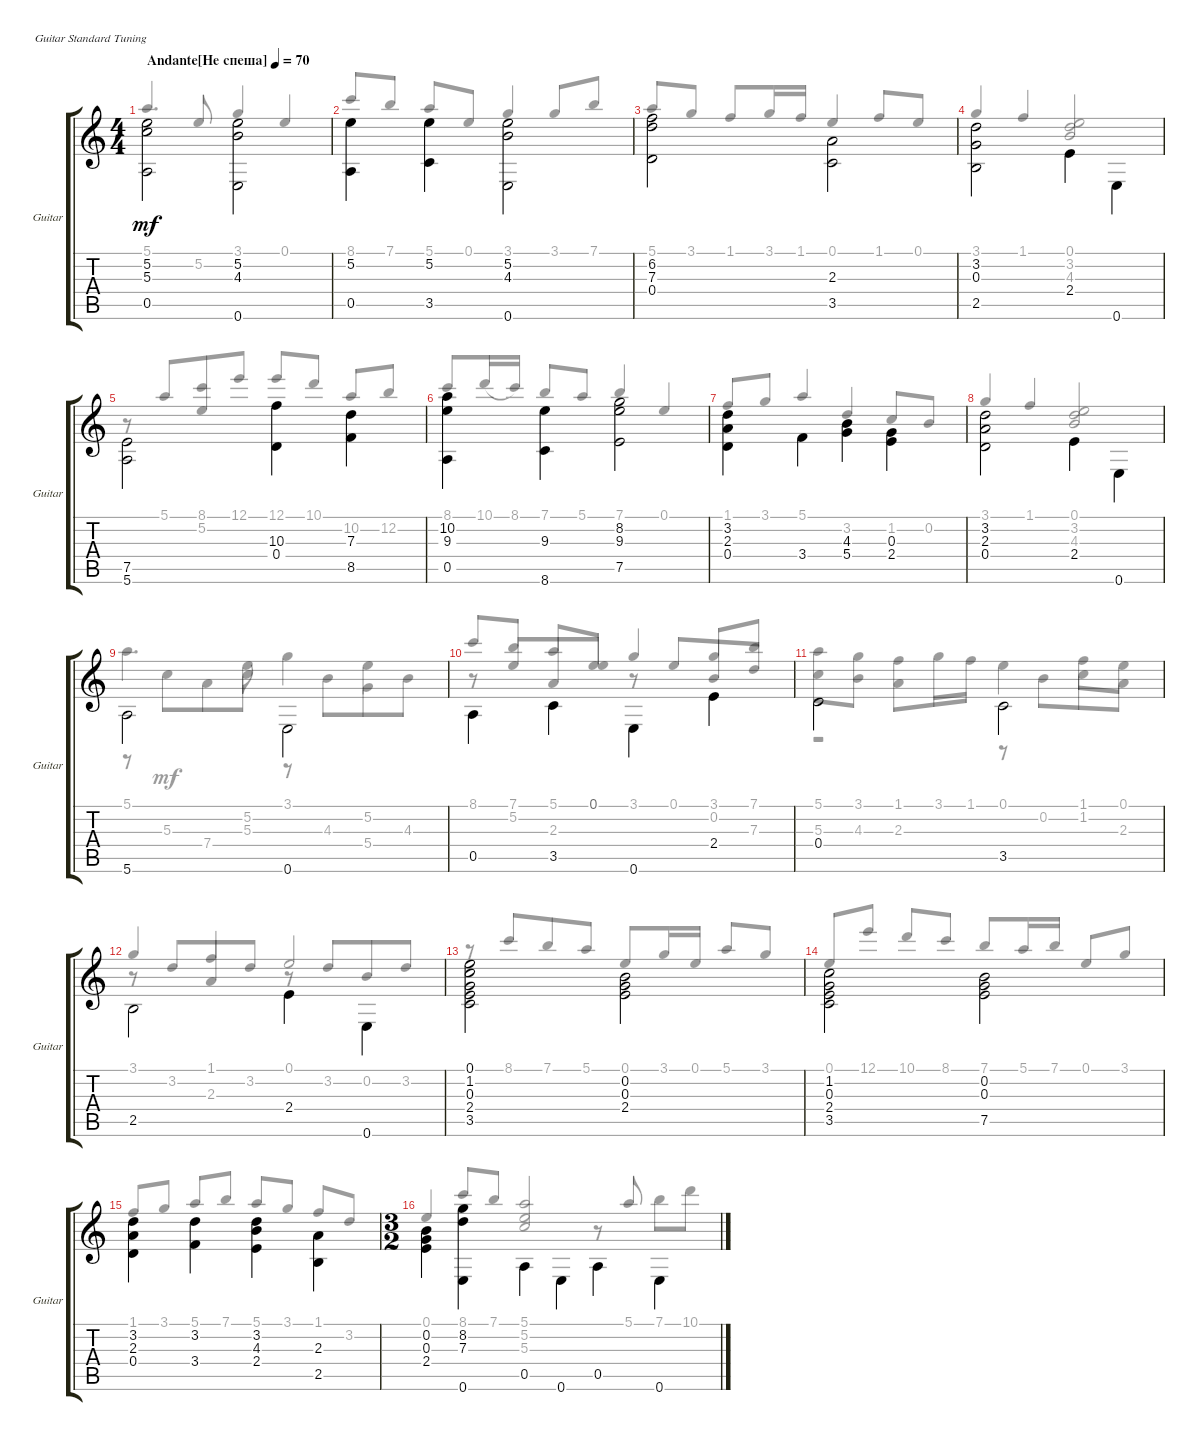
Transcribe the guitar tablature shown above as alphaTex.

\defaultSystemsLayout 4
\bracketExtendMode groupsimilarinstruments
\useSystemSignSeparator
\singleTrackTrackNamePolicy allsystems
\multiTrackTrackNamePolicy allsystems
\firstSystemTrackNameOrientation horizontal
\otherSystemsTrackNameOrientation horizontal
\track ("Guitar" "Guitar") {instrument acousticguitarsteel}
\staff {score tabs}
\tuning (E4 B3 G3 D3 A2 E2)
\voice
\ts (4 4)
\tempo (70 "Andante[Не спеша]")
\clef g2
\ks c
(0.5 5.3 5.2).2{dy mf instrument acousticguitarsteel beam invert} (5.2 4.3 0.6).2{beam invert} |
(0.5 5.2).4{beam invert} (5.2 3.5).4{beam invert} (0.6 4.3 5.2).2{beam invert} |
(0.4 7.3 6.2).2{beam invert} (3.5 2.3).2{beam invert} |
(2.5 0.3 3.2).2{beam invert} 2.4.4{beam invert} 0.6.4{beam invert} |
(7.5 5.6).2{beam invert} (0.4 10.3).4{beam invert} (8.5 7.3).4{beam invert} |
(0.5 9.3 10.2).4{beam invert} (8.6 9.3).4{beam invert} (7.5 9.3 8.2).2{beam invert} |
(0.4 2.3 3.2).4{beam invert} 3.4.4{beam invert} (5.4 4.3).4{beam invert} (2.4 0.3).4{beam invert} |
(0.4 2.3 3.2).2{beam invert} 2.4.4{beam invert} 0.6.4{beam invert} |
5.6.2{beam invert} 0.6.2{beam invert} |
0.5.4{beam invert} 3.5.4{beam invert} 0.6.4{beam invert} 2.4.4{beam invert} |
0.4.2{beam invert} 3.5.2{beam invert} |
2.5.2{beam invert} 2.4.4{beam invert} 0.6.4{beam invert} |
(3.5 2.4 0.3 1.2 0.1).2{beam invert} (2.4 0.3 0.2).2{beam invert} |
(3.5 2.4 0.3 1.2).2{beam invert} (7.5 0.3 0.2).2{beam invert} |
(0.4 2.3 3.2).4{beam invert} (3.2 3.4).4{beam invert} (2.4 4.3 3.2).4{beam invert} (2.5 2.3).4{beam invert} |
\ts (3 2)
(2.4 0.3 0.2).4{beam invert} (0.6 7.3 8.2).4{beam invert} 0.5.4{beam invert} 0.6.4{beam invert} 0.5.4{beam invert} 0.6.4{beam invert}
\voice
\clef g2
\ottava regular
\simile none
\ks c
5.1.4{d dy mf beam invert} 5.2.8{beam invert} 3.1.4{beam invert} 0.1.4{beam invert} |
8.1.8{beam invert} 7.1.8 5.1.8{beam invert} 0.1.8 3.1.4{beam invert} 3.1.8{beam invert} 7.1.8 |
5.1.8{beam invert} 3.1.8 1.1.8{beam invert} 3.1.16 1.1.16 0.1.4{beam invert} 1.1.8{beam invert} 0.1.8 |
3.1.4{beam invert} 1.1.4{beam invert} (4.3 3.2 0.1).2{beam invert} |
r.8{beam invert beam merge} 5.1.8{beam invert beam merge} (5.2 8.1).8{beam merge} 12.1.8 12.1.8{beam invert} 10.1.8 10.2.8{beam invert} 12.2.8 |
8.1.8{beam invert} 10.1.16{legatoorigin} 8.1.16 7.1.8{beam invert} 5.1.8 7.1.4{beam invert} 0.1.4{beam invert} |
1.1.8{beam invert} 3.1.8 5.1.4{beam invert} 3.2.4{beam invert} 1.2.8{beam invert} 0.2.8 |
3.1.4{beam invert} 1.1.4{beam invert} (0.1 3.2 4.3).2{beam invert} |
5.1.4{d} 5.2.8 3.1.4 5.2.4 |
r.8{beam invert beam merge} 5.2.8{beam invert beam merge} 2.3.8 0.1.8 r.8{beam invert} 0.1.8{beam invert beam merge} 0.2.8 7.3.8 |
(5.3 5.1).8 (3.1 4.3).8 (2.3 1.1).8 3.1.16 1.1.16 0.1.4 1.1.8 0.1.8 |
r.8{beam invert beam merge} 3.2.8{beam invert beam merge} 2.3.8 3.2.8 r.8{beam invert} 3.2.8{beam invert beam merge} 0.2.8 3.2.8 |
r.8{beam invert} 8.1.8{beam invert beam merge} 7.1.8 5.1.8 0.1.8{beam invert} 3.1.16 0.1.16 5.1.8{beam invert} 3.1.8 |
0.1.8{beam invert} 12.1.8 10.1.8{beam invert} 8.1.8 7.1.8{beam invert} 5.1.16 7.1.16 0.1.8{beam invert} 3.1.8 |
1.1.8{beam invert} 3.1.8 5.1.8{beam invert} 7.1.8 5.1.8{beam invert} 3.1.8 1.1.8{beam invert} 3.2.8 |
0.1.4{beam invert} 8.1.8{beam invert} 7.1.8 (5.3 5.2 5.1).2{beam invert} r.8{beam invert} 5.1.8{beam invert} 7.1.8 10.1.8
\voice
\clef g2
\ottava regular
\simile none
\ks c
|
|
|
|
|
|
|
|
r.8 5.3.8{beam merge} 7.4.8 5.3.8 r.8 4.3.8{beam merge} 5.4.8 4.3.8 |
8.1.8{beam invert} 7.1.8 5.1.8{beam invert} 0.1.8 3.1.4{beam invert} 3.1.8{beam invert} 7.1.8 |
r.2 r.8 0.2.8{beam merge} 1.2.8{beam merge} 2.3.8{beam merge} |
3.1.4{beam invert} 1.1.4{beam invert} 0.1.2{beam invert} |
|
|
|
